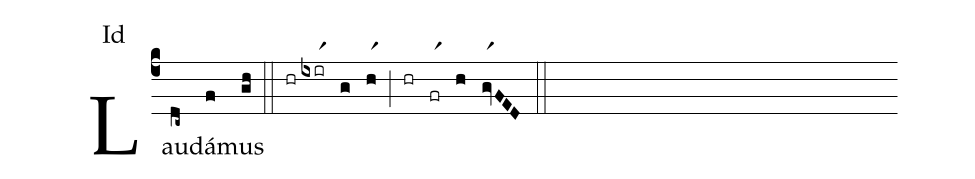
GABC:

annotation: Id;
%%
(c4)Lau(dc~)dá(f)mus(gh) (::) (hr)(ixirr1)(g)(hr1)(;)(hr)(frr1)(h)(gvr1FED)(::)
